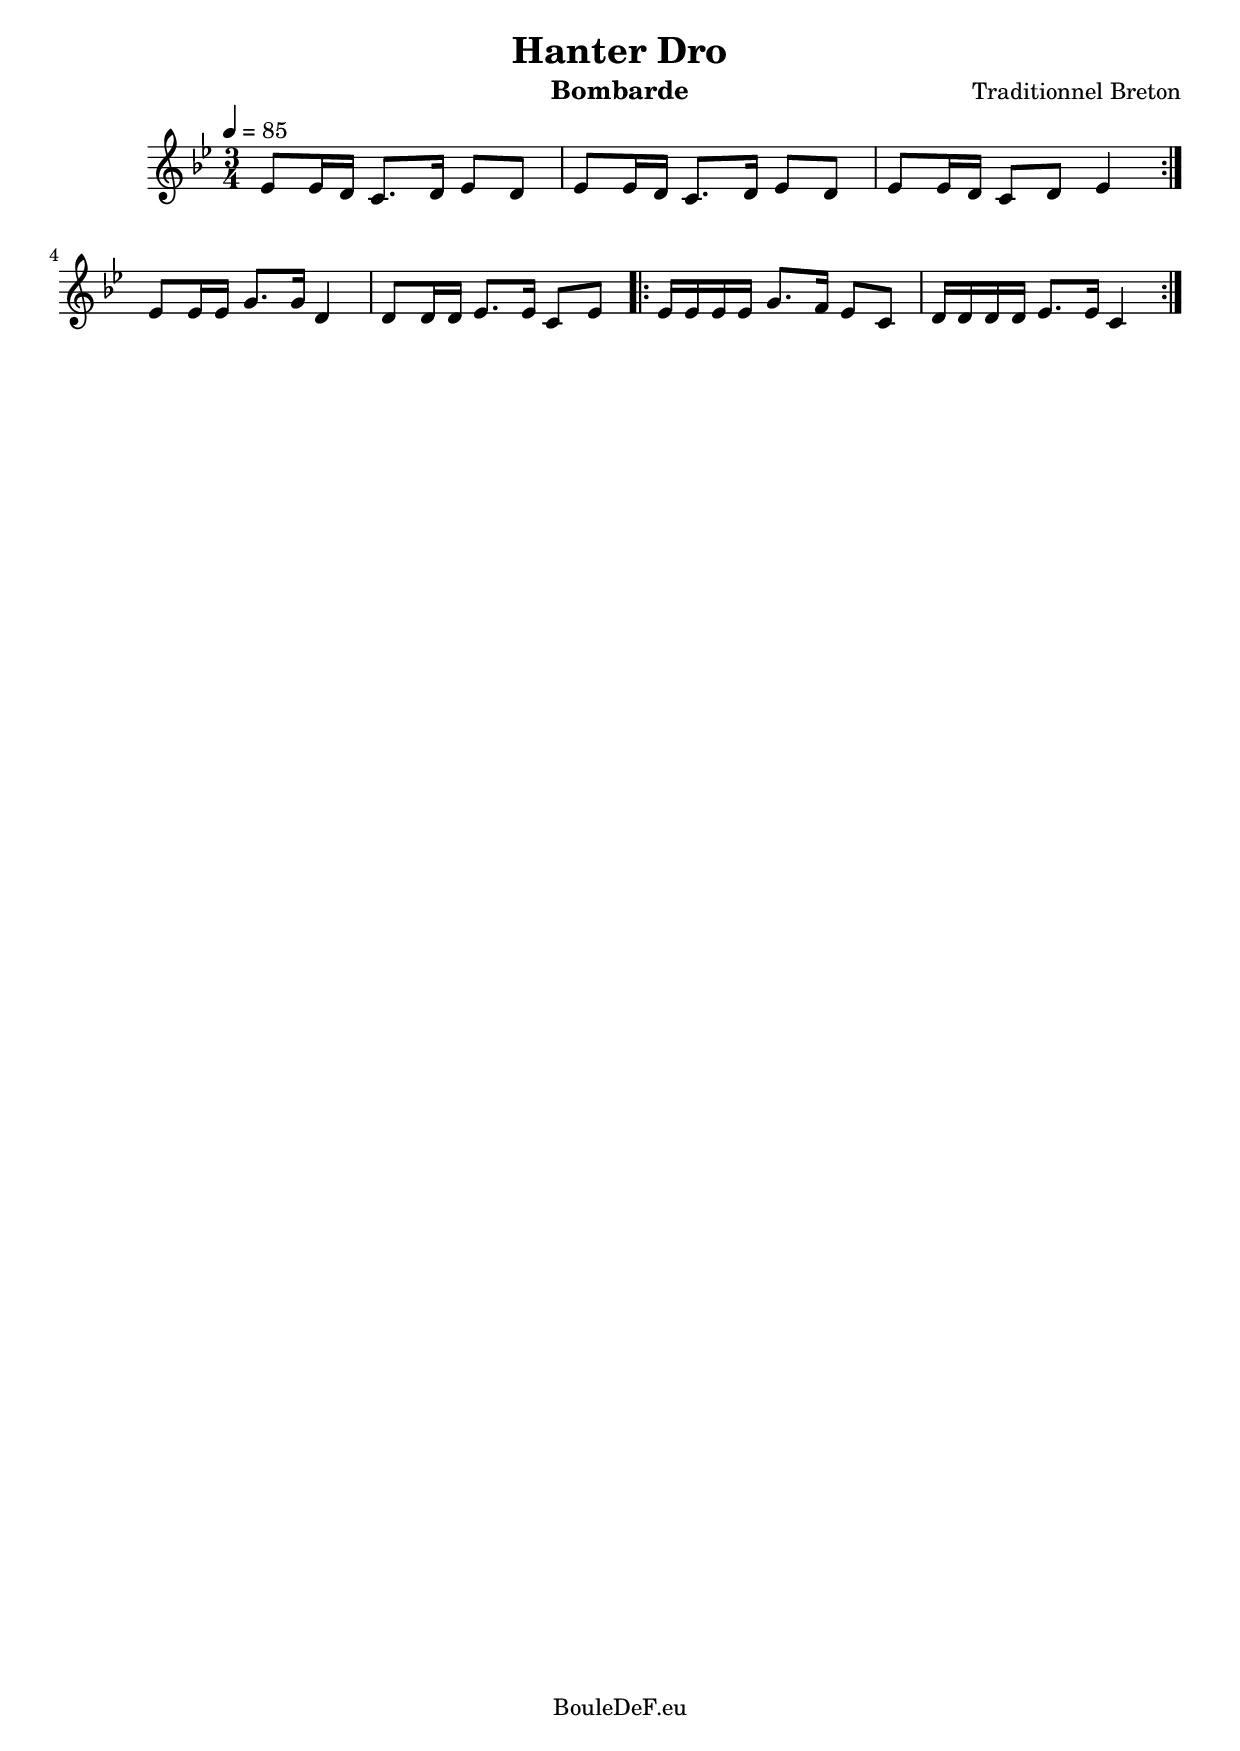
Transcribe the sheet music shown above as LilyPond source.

\version "2.16.2"
\include "italiano.ly"

\header {
	title = "Hanter Dro"
	composer = "Traditionnel Breton"
	instrument = "Bombarde"
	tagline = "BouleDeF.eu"
}

\score {
	\new Staff \relative sib {
		\clef "treble"
		\key sib \major
		\time 3/4
		\tempo 4 = 85

		\repeat volta 2 {
			| mib8 mib16 re do8. re16 mib8 re
			| mib8 mib16 re do8. re16 mib8 re
			| mib8 mib16 re do8 re mib4
		}
		\break
		| mib8 mib16 mib sol8. sol16 re4
		| re8 re16 re mib8. mib16 do8 mib
		\repeat volta 2 {
			| mib16 mib mib mib sol8. fa16 mib8 do
			| re16 re re re mib8. mib16 do4
		}
	}
}

